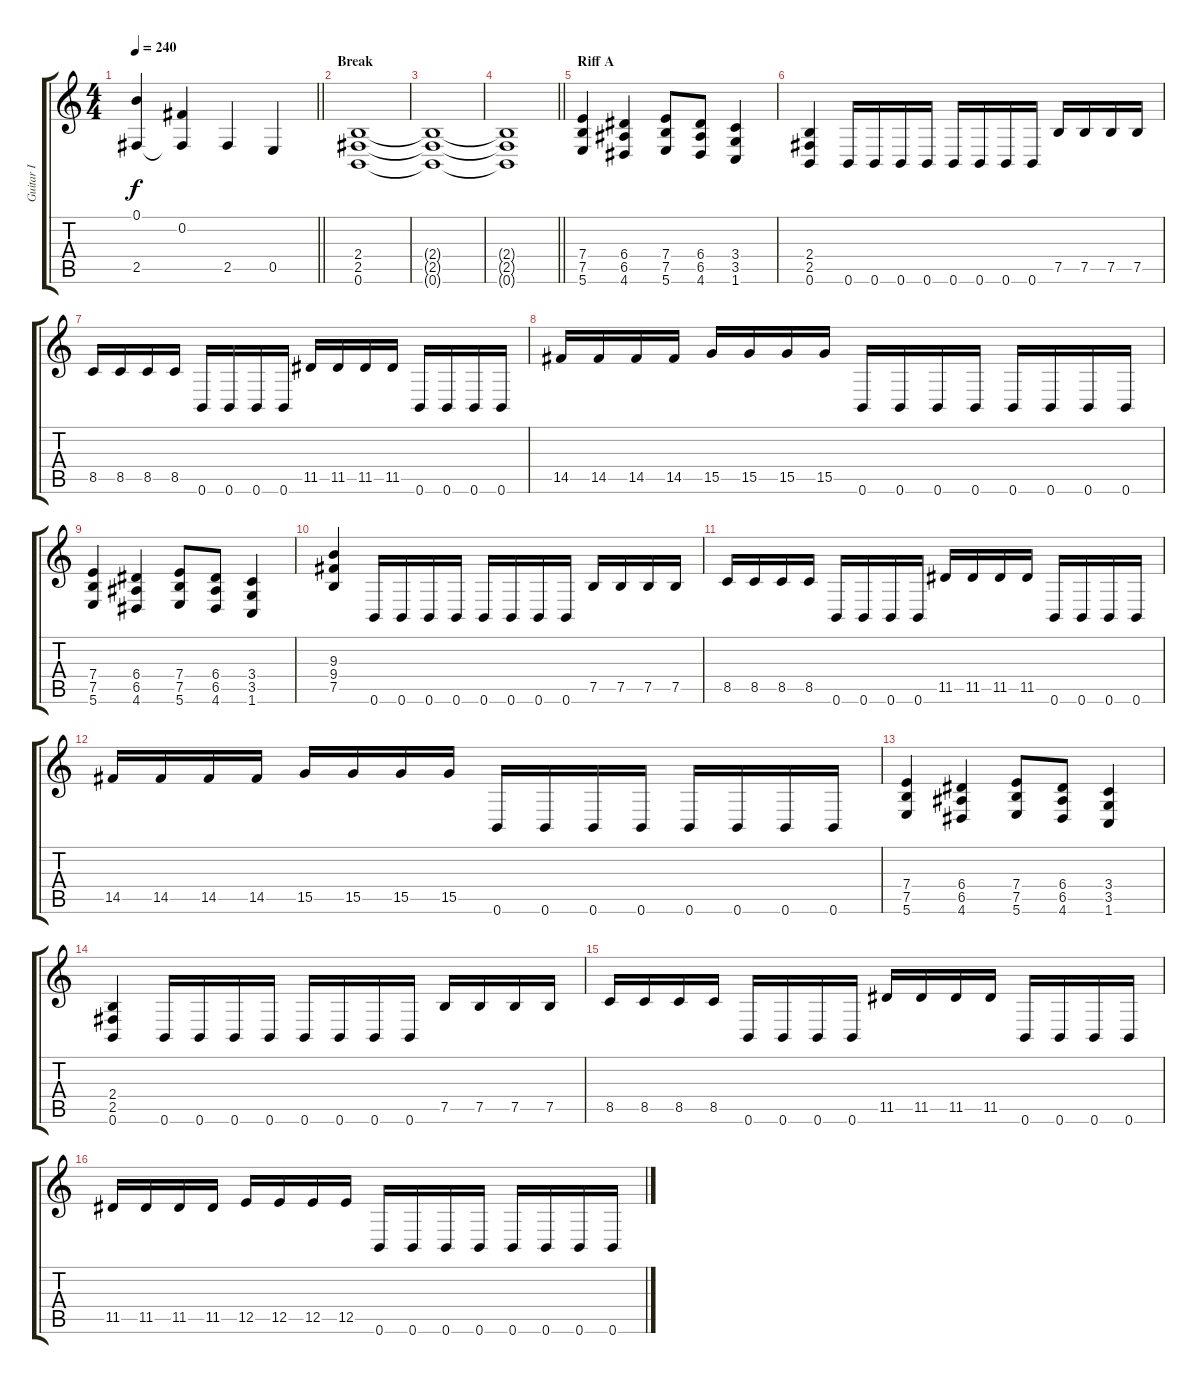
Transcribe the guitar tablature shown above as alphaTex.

\track ("Guitar I" "Guitar I") {instrument distortionguitar}
\staff {score tabs}
\tuning (B3 Gb3 D3 A2 E2 B1) {hide}
\ts (4 4)
\tempo 240
\clef g2
\barLineRight lightlight
\ks c
(0.1 2.5{t}).4{dy f} (0.2 2.5{t}).4 2.5.4 0.5.4 |
\section ("" "Break")
(2.4 2.5 0.6).1 |
(2.4{t} 2.5{t} 0.6{t}).1 |
\barLineRight lightlight
(2.4{t} 2.5{t} 0.6{t}).1 |
\section ("" "Riff A")
(7.4 7.5 5.6).4 (6.4 6.5 4.6).4 (7.4 7.5 5.6).8 (6.4 6.5 4.6).8 (3.4 3.5 1.6).4 |
(2.4 2.5 0.6).4 0.6.16 0.6.16 0.6.16 0.6.16 0.6.16 0.6.16 0.6.16 0.6.16 7.5.16 7.5.16 7.5.16 7.5.16 |
8.5.16 8.5.16 8.5.16 8.5.16 0.6.16 0.6.16 0.6.16 0.6.16 11.5.16 11.5.16 11.5.16 11.5.16 0.6.16 0.6.16 0.6.16 0.6.16 |
14.5.16 14.5.16 14.5.16 14.5.16 15.5.16 15.5.16 15.5.16 15.5.16 0.6.16 0.6.16 0.6.16 0.6.16 0.6.16 0.6.16 0.6.16 0.6.16 |
(7.4 7.5 5.6).4 (6.4 6.5 4.6).4 (7.4 7.5 5.6).8 (6.4 6.5 4.6).8 (3.4 3.5 1.6).4 |
(9.3 9.4 7.5).4 0.6.16 0.6.16 0.6.16 0.6.16 0.6.16 0.6.16 0.6.16 0.6.16 7.5.16 7.5.16 7.5.16 7.5.16 |
8.5.16 8.5.16 8.5.16 8.5.16 0.6.16 0.6.16 0.6.16 0.6.16 11.5.16 11.5.16 11.5.16 11.5.16 0.6.16 0.6.16 0.6.16 0.6.16 |
14.5.16 14.5.16 14.5.16 14.5.16 15.5.16 15.5.16 15.5.16 15.5.16 0.6.16 0.6.16 0.6.16 0.6.16 0.6.16 0.6.16 0.6.16 0.6.16 |
(7.4 7.5 5.6).4 (6.4 6.5 4.6).4 (7.4 7.5 5.6).8 (6.4 6.5 4.6).8 (3.4 3.5 1.6).4 |
(2.4 2.5 0.6).4 0.6.16 0.6.16 0.6.16 0.6.16 0.6.16 0.6.16 0.6.16 0.6.16 7.5.16 7.5.16 7.5.16 7.5.16 |
8.5.16 8.5.16 8.5.16 8.5.16 0.6.16 0.6.16 0.6.16 0.6.16 11.5.16 11.5.16 11.5.16 11.5.16 0.6.16 0.6.16 0.6.16 0.6.16 |
11.5.16 11.5.16 11.5.16 11.5.16 12.5.16 12.5.16 12.5.16 12.5.16 0.6.16 0.6.16 0.6.16 0.6.16 0.6.16 0.6.16 0.6.16 0.6.16
